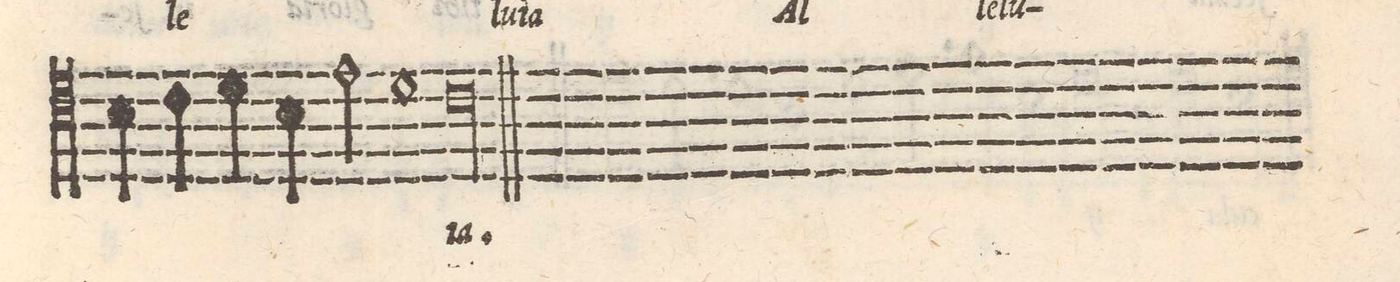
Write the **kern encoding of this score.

**kern	**text
*I"TENOR	*
*clefC4	*
*k[]	*
*met(C|)	*
*M2/1	*
4B\	.
4c\	.
=70-	=70-
4d\	.
4B\	.
2e\	.
1d	.
=71-	=71-
0cl	-ia.
==	==
*-	*-
